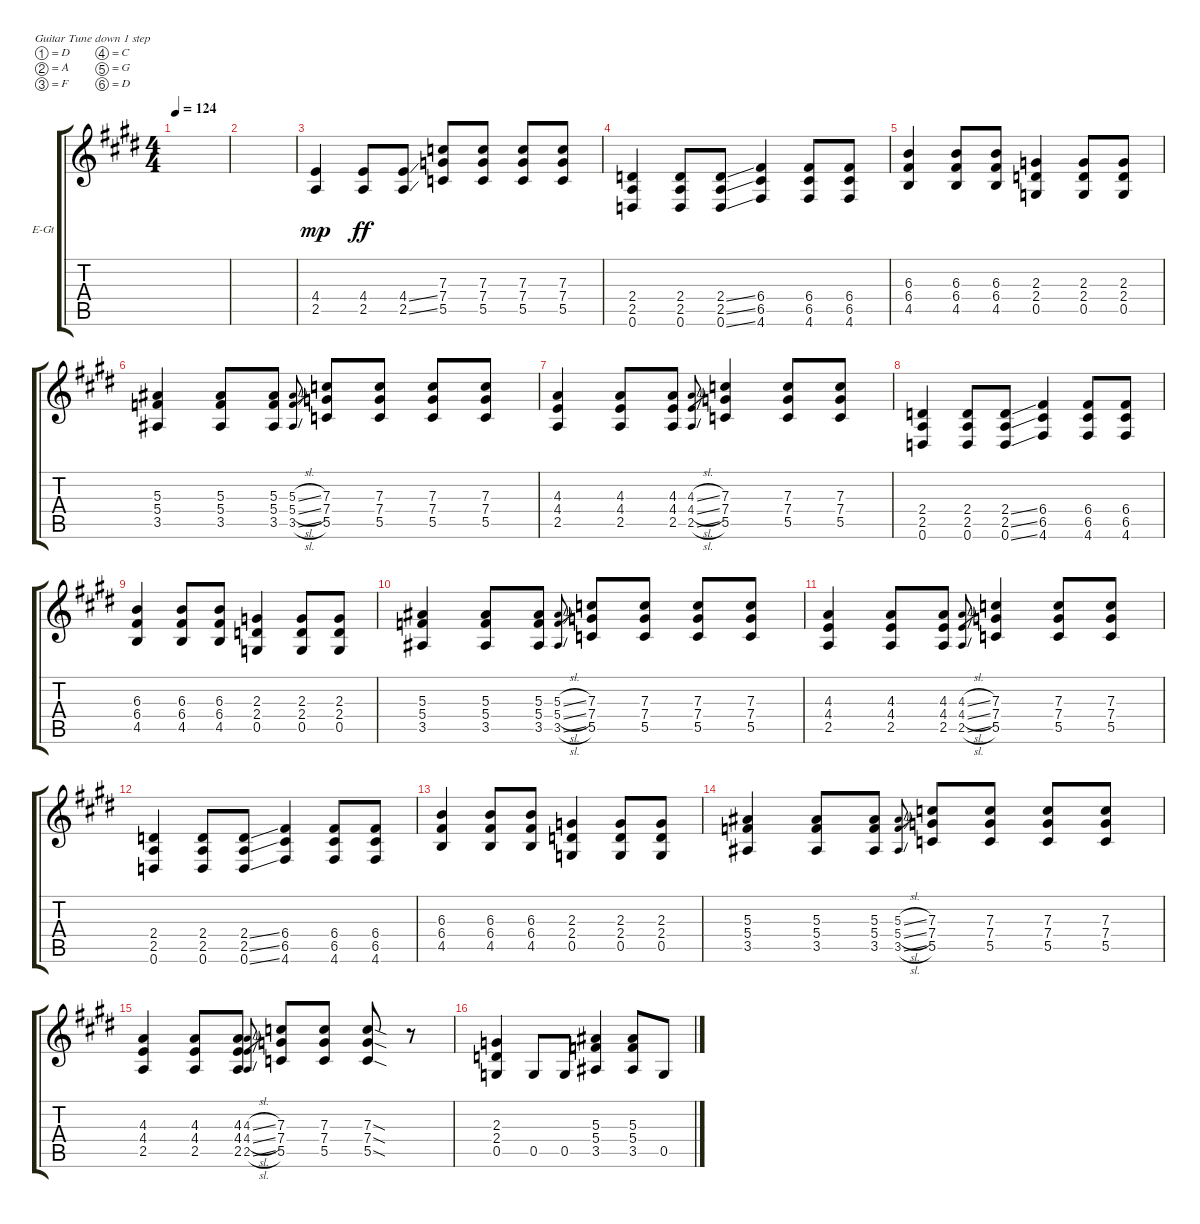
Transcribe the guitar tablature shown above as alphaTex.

\defaultSystemsLayout 4
\bracketExtendMode groupsimilarinstruments
\firstSystemTrackNameOrientation horizontal
\otherSystemsTrackNameOrientation horizontal
\track ("Electric Guitar" "E-Gt") {instrument distortionguitar}
\staff {score tabs}
\tuning (D4 A3 F3 C3 G2 D2)
\ts (4 4)
\tempo 124
\clef g2
\scale
1.07818
\ks e
|
\scale
0.921816 |
\scale
1.07818 (2.5 4.4).4{dy mp} (2.5 4.4).8{dy ff} (2.5{ss} 4.4{ss}).8 (5.5 7.4 7.3).8 (5.5 7.4 7.3).8 (5.5 7.4 7.3).8 (5.5 7.4 7.3).8 |
\scale
0.921816 (0.6 2.5 2.4).4 (0.6 2.5 2.4).8 (0.6{ss} 2.5{ss} 2.4{ss}).8 (4.6 6.5 6.4).4 (4.6 6.5 6.4).8 (6.5 6.4 4.6).8 |
\scale
1.07818 (4.5 6.4 6.3).4 (6.4 6.3 4.5).8 (4.5 6.4 6.3).8 (0.5 2.4 2.3).4 (2.3 2.4 0.5).8 (2.3 2.4 0.5).8 |
\scale
0.921816 (3.5 5.4 5.3).4 (3.5 5.4 5.3).8 (5.4 3.5 5.3).8 (3.5{sl} 5.4{sl} 5.3{sl}).8{gr} (5.5 7.4 7.3).8 (5.5 7.4 7.3).8 (5.5 7.4 7.3).8 (5.5 7.4 7.3).8 |
\scale
1.07818 (2.5 4.4 4.3).4 (2.5 4.4 4.3).8 (2.5 4.4 4.3).8 (2.5{sl} 4.4{sl} 4.3{sl}).8{gr} (5.5 7.4 7.3).4 (5.5 7.4 7.3).8 (5.5 7.4 7.3).8 |
\scale
0.921816 (0.6 2.5 2.4).4 (0.6 2.5 2.4).8 (0.6{ss} 2.5{ss} 2.4{ss}).8 (4.6 6.5 6.4).4 (4.6 6.5 6.4).8 (6.5 6.4 4.6).8 |
\scale
1.07818 (4.5 6.4 6.3).4 (6.4 6.3 4.5).8 (4.5 6.4 6.3).8 (0.5 2.4 2.3).4 (2.3 2.4 0.5).8 (2.3 2.4 0.5).8 |
\scale
0.921816 (3.5 5.4 5.3).4 (3.5 5.4 5.3).8 (5.4 3.5 5.3).8 (3.5{sl} 5.4{sl} 5.3{sl}).8{gr} (5.5 7.4 7.3).8 (5.5 7.4 7.3).8 (5.5 7.4 7.3).8 (5.5 7.4 7.3).8 |
\scale
1.07818 (2.5 4.4 4.3).4 (2.5 4.4 4.3).8 (2.5 4.4 4.3).8 (2.5{sl} 4.4{sl} 4.3{sl}).8{gr} (5.5 7.4 7.3).4 (5.5 7.4 7.3).8 (5.5 7.4 7.3).8 |
\scale
0.921816 (0.6 2.5 2.4).4 (0.6 2.5 2.4).8 (0.6{ss} 2.5{ss} 2.4{ss}).8 (4.6 6.5 6.4).4 (4.6 6.5 6.4).8 (6.5 6.4 4.6).8 |
\scale
1.07818 (4.5 6.4 6.3).4 (6.4 6.3 4.5).8 (4.5 6.4 6.3).8 (0.5 2.4 2.3).4 (2.3 2.4 0.5).8 (2.3 2.4 0.5).8 |
\scale
0.921816 (3.5 5.4 5.3).4 (3.5 5.4 5.3).8 (5.4 3.5 5.3).8 (3.5{sl} 5.4{sl} 5.3{sl}).8{gr} (5.5 7.4 7.3).8 (5.5 7.4 7.3).8 (5.5 7.4 7.3).8 (5.5 7.4 7.3).8 |
\scale
1.07818 (2.5 4.4 4.3).4 (2.5 4.4 4.3).8 (2.5 4.4 4.3).8 (2.5{sl} 4.4{sl} 4.3{sl}).8{gr} (5.5 7.4 7.3).8 (5.5 7.4 7.3).8 (5.5{sod} 7.4{sod} 7.3{sod}).8 r.8 |
\scale
0.921816 (0.5 2.4 2.3).4 0.5.8 0.5.8 (3.5 5.4 5.3).4 (3.5 5.4 5.3).8 0.5.8
